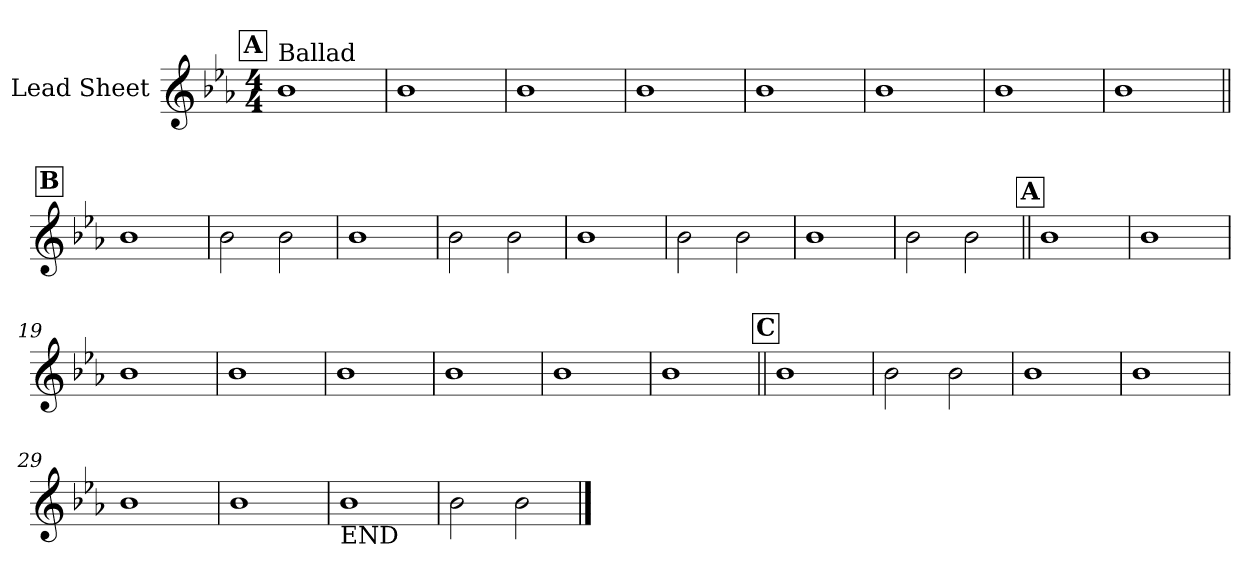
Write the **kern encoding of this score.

**kern
*part1
*staff1
*I"Lead Sheet
*clefG2
*k[b-e-a-]
*c:
*M4/4
!!LO:REH:place=s1:a:fs=14:t=A
=1
!LO:TX:a:t=Ballad
1b-
=2
1b-
=3
1b-
=4
1b-
!!LO:LB:g=z
=5
1b-
=6
1b-
=7
1b-
=8
1b-
!!LO:LB:g=z
!!LO:REH:place=s1:a:fs=14:t=B
=9||
1b-
=10
2b-\
2b-\
=11
1b-
=12
2b-\
2b-\
!!LO:LB:g=z
=13
1b-
=14
2b-\
2b-\
=15
1b-
=16
2b-\
2b-\
!!LO:LB:g=z
!!LO:REH:place=s1:a:fs=14:t=A
=17||
1b-
=18
1b-
=19
1b-
=20
1b-
!!LO:LB:g=z
=21
1b-
=22
1b-
=23
1b-
=24
1b-
!!LO:LB:g=z
!!LO:REH:place=s1:a:fs=14:t=C
=25||
1b-
=26
2b-\
2b-\
=27
1b-
=28
1b-
!!LO:LB:g=z
=29
1b-
=30
1b-
=31
!LO:TX:b:t=END
1b-
=32
2b-\
2b-\
==
*-
